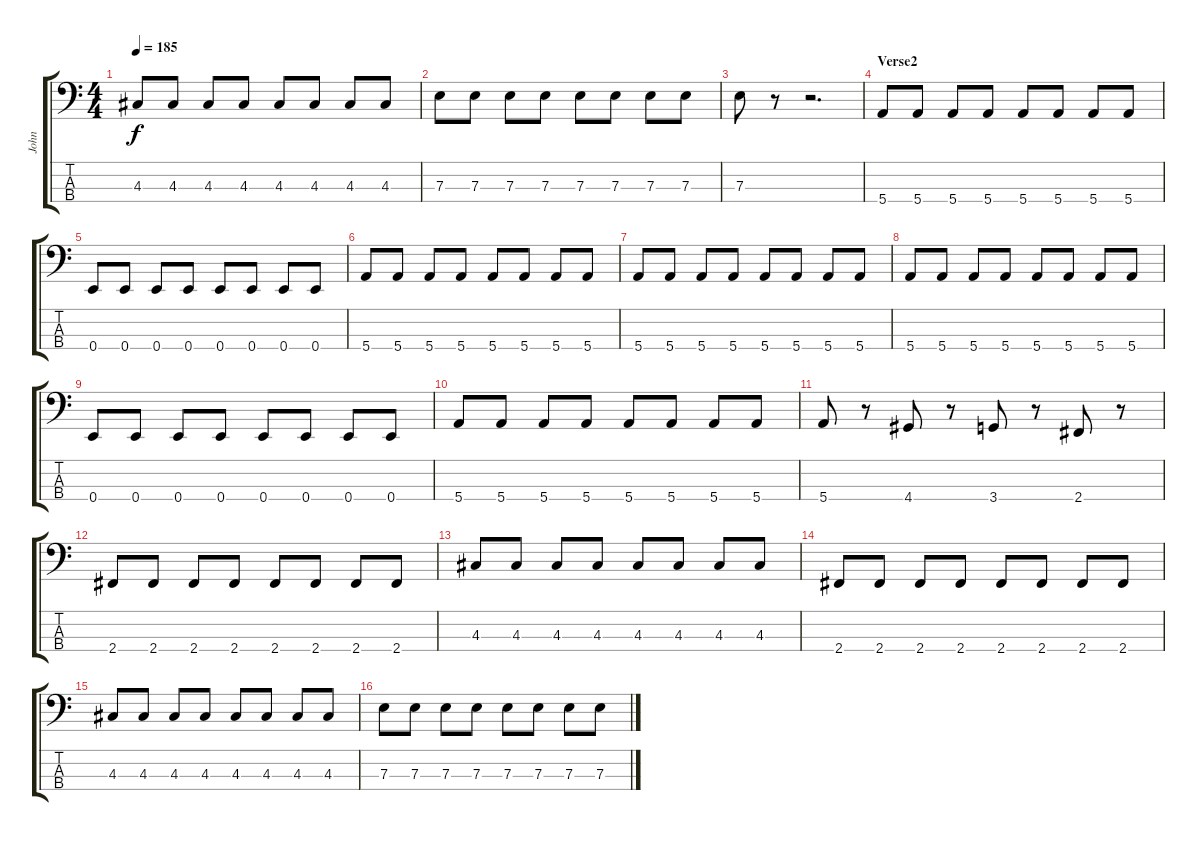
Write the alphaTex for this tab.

\track ("John" "John") {instrument electricbasspick}
\staff {score tabs}
\tuning (G2 D2 A1 E1) {hide}
\ts (4 4)
\tempo 185
\clef f4
\ks c
4.3.8{dy f} 4.3.8 4.3.8 4.3.8 4.3.8 4.3.8 4.3.8 4.3.8 |
7.3.8 7.3.8 7.3.8 7.3.8 7.3.8 7.3.8 7.3.8 7.3.8 |
7.3.8 r.8 r.2{d} |
\section ("" "Verse2")
5.4.8 5.4.8 5.4.8 5.4.8 5.4.8 5.4.8 5.4.8 5.4.8 |
0.4.8 0.4.8 0.4.8 0.4.8 0.4.8 0.4.8 0.4.8 0.4.8 |
5.4.8 5.4.8 5.4.8 5.4.8 5.4.8 5.4.8 5.4.8 5.4.8 |
5.4.8 5.4.8 5.4.8 5.4.8 5.4.8 5.4.8 5.4.8 5.4.8 |
5.4.8 5.4.8 5.4.8 5.4.8 5.4.8 5.4.8 5.4.8 5.4.8 |
0.4.8 0.4.8 0.4.8 0.4.8 0.4.8 0.4.8 0.4.8 0.4.8 |
5.4.8 5.4.8 5.4.8 5.4.8 5.4.8 5.4.8 5.4.8 5.4.8 |
5.4.8 r.8 4.4.8 r.8 3.4.8 r.8 2.4.8 r.8 |
2.4.8 2.4.8 2.4.8 2.4.8 2.4.8 2.4.8 2.4.8 2.4.8 |
4.3.8 4.3.8 4.3.8 4.3.8 4.3.8 4.3.8 4.3.8 4.3.8 |
2.4.8 2.4.8 2.4.8 2.4.8 2.4.8 2.4.8 2.4.8 2.4.8 |
4.3.8 4.3.8 4.3.8 4.3.8 4.3.8 4.3.8 4.3.8 4.3.8 |
7.3.8 7.3.8 7.3.8 7.3.8 7.3.8 7.3.8 7.3.8 7.3.8
